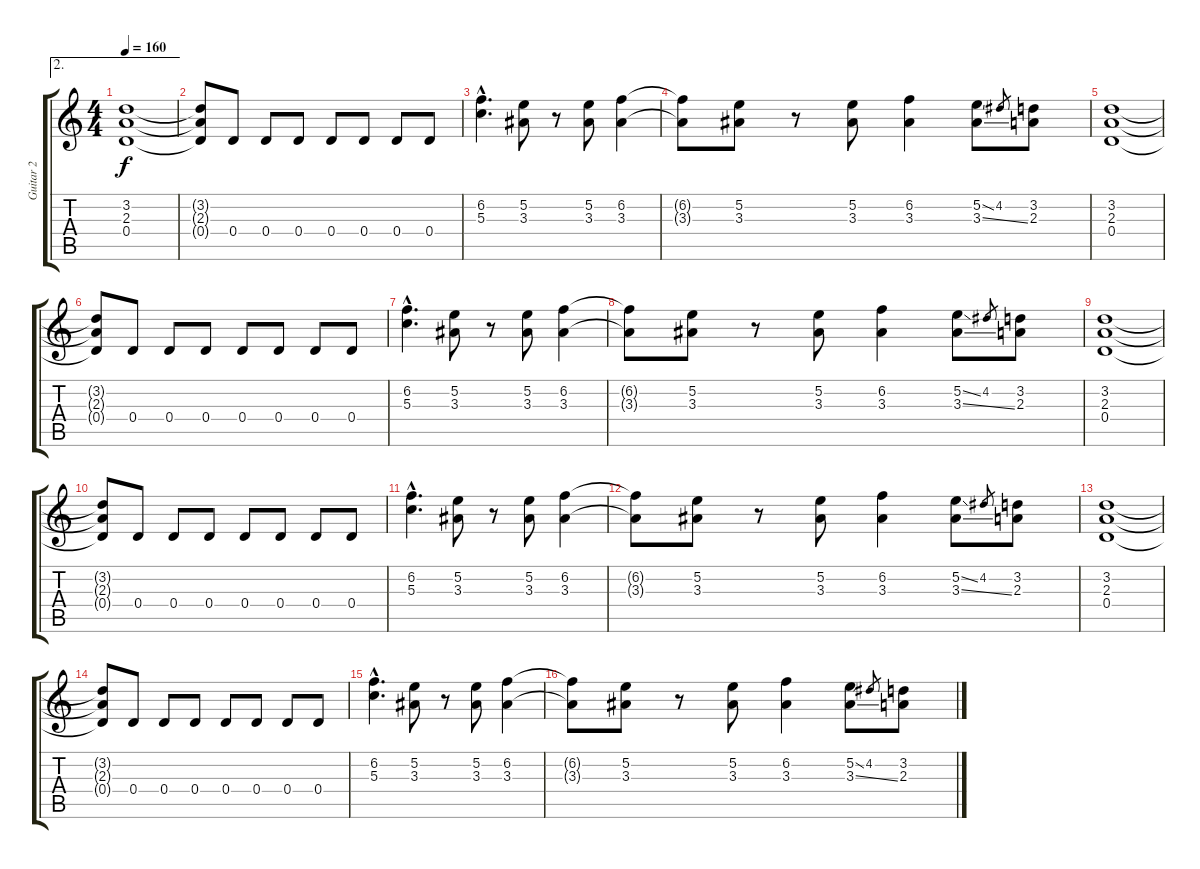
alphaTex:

\track ("Guitar 2" "Guitar 2") {instrument overdrivenguitar}
\staff {score tabs}
\tuning (E4 B3 G3 D3 A2 E2) {hide}
\ae 2
\ts (4 4)
\tempo 160
\clef g2
\ks c
(3.2 2.3 0.4).1{dy f} |
(3.2{t} 2.3{t} 0.4{t}).8 0.4.8 0.4.8 0.4.8 0.4.8 0.4.8 0.4.8 0.4.8 |
(6.2{hac} 5.3{hac}).4{d} (5.2 3.3).8 r.8 (5.2 3.3).8 (6.2 3.3).4 |
(6.2{t} 3.3{t}).8 (5.2 3.3).8 r.8 (5.2 3.3).8 (6.2 3.3).4 (5.2{ss} 3.3{ss}).8 4.2.8{gr} (3.2 2.3).8 |
(3.2 2.3 0.4).1 |
(3.2{t} 2.3{t} 0.4{t}).8 0.4.8 0.4.8 0.4.8 0.4.8 0.4.8 0.4.8 0.4.8 |
(6.2{hac} 5.3{hac}).4{d} (5.2 3.3).8 r.8 (5.2 3.3).8 (6.2 3.3).4 |
(6.2{t} 3.3{t}).8 (5.2 3.3).8 r.8 (5.2 3.3).8 (6.2 3.3).4 (5.2{ss} 3.3{ss}).8 4.2.8{gr} (3.2 2.3).8 |
(3.2 2.3 0.4).1 |
(3.2{t} 2.3{t} 0.4{t}).8 0.4.8 0.4.8 0.4.8 0.4.8 0.4.8 0.4.8 0.4.8 |
(6.2{hac} 5.3{hac}).4{d} (5.2 3.3).8 r.8 (5.2 3.3).8 (6.2 3.3).4 |
(6.2{t} 3.3{t}).8 (5.2 3.3).8 r.8 (5.2 3.3).8 (6.2 3.3).4 (5.2{ss} 3.3{ss}).8 4.2.8{gr} (3.2 2.3).8 |
(3.2 2.3 0.4).1 |
(3.2{t} 2.3{t} 0.4{t}).8 0.4.8 0.4.8 0.4.8 0.4.8 0.4.8 0.4.8 0.4.8 |
(6.2{hac} 5.3{hac}).4{d} (5.2 3.3).8 r.8 (5.2 3.3).8 (6.2 3.3).4 |
(6.2{t} 3.3{t}).8 (5.2 3.3).8 r.8 (5.2 3.3).8 (6.2 3.3).4 (5.2{ss} 3.3{ss}).8 4.2.8{gr} (3.2 2.3).8
